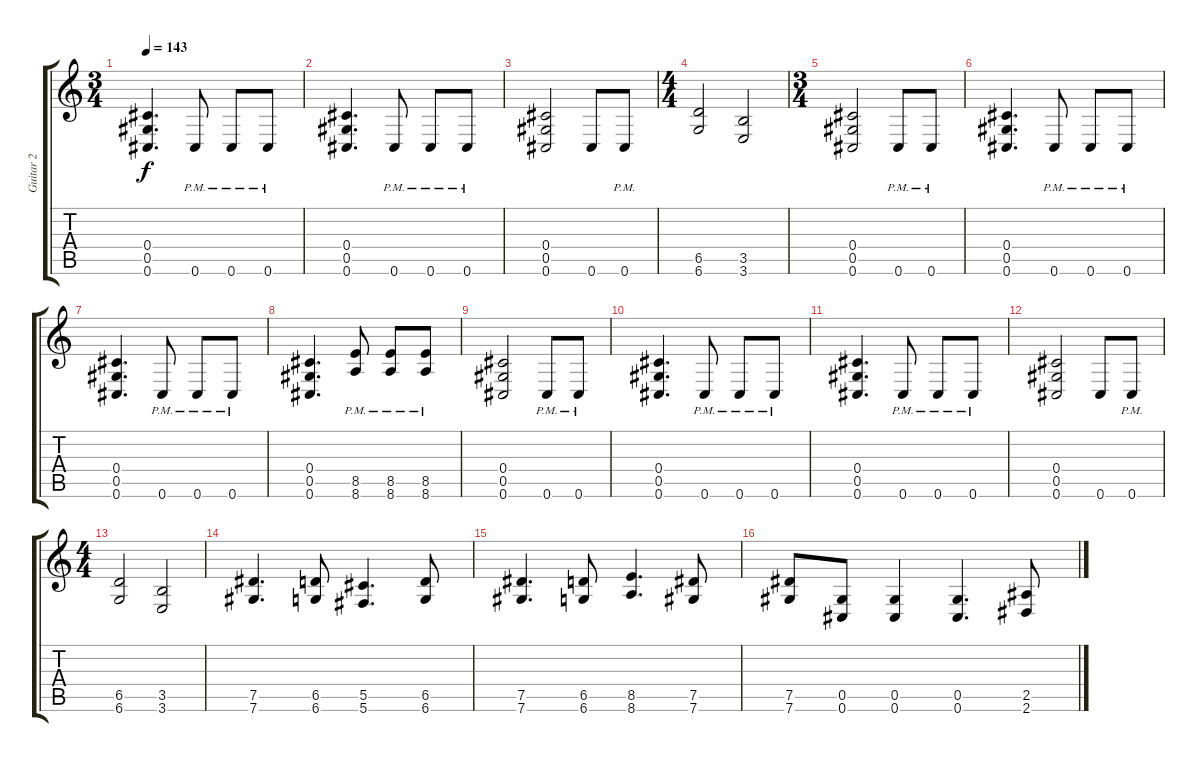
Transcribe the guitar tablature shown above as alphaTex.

\track ("Guitar 2" "Guitar 2") {instrument distortionguitar}
\staff {score tabs}
\tuning (Eb4 Bb3 Gb3 Db3 Ab2 Db2) {hide}
\ts (3 4)
\tempo 143
\clef g2
\ks c
(0.4 0.5 0.6).4{d dy f} 0.6{pm}.8 0.6{pm}.8 0.6{pm}.8 |
(0.4 0.5 0.6).4{d} 0.6{pm}.8 0.6{pm}.8 0.6{pm}.8 |
(0.4 0.5 0.6).2 0.6.8 0.6{pm}.8 |
\ts (4 4)
(6.5 6.6).2 (3.5 3.6).2 |
\ts (3 4)
(0.4 0.5 0.6).2 0.6{pm}.8 0.6{pm}.8 |
(0.4 0.5 0.6).4{d} 0.6{pm}.8 0.6{pm}.8 0.6{pm}.8 |
(0.4 0.5 0.6).4{d} 0.6{pm}.8 0.6{pm}.8 0.6{pm}.8 |
(0.4 0.5 0.6).4{d} (8.5{pm} 8.6{pm}).8 (8.5{pm} 8.6{pm}).8 (8.5{pm} 8.6{pm}).8 |
(0.4 0.5 0.6).2 0.6{pm}.8 0.6{pm}.8 |
(0.4 0.5 0.6).4{d} 0.6{pm}.8 0.6{pm}.8 0.6{pm}.8 |
(0.4 0.5 0.6).4{d} 0.6{pm}.8 0.6{pm}.8 0.6{pm}.8 |
(0.4 0.5 0.6).2 0.6.8 0.6{pm}.8 |
\ts (4 4)
(6.5 6.6).2 (3.5 3.6).2 |
(7.5 7.6).4{d} (6.5 6.6).8 (5.5 5.6).4{d} (6.5 6.6).8 |
(7.5 7.6).4{d} (6.5 6.6).8 (8.5 8.6).4{d} (7.5 7.6).8 |
(7.5 7.6).8 (0.5 0.6).8 (0.5 0.6).4 (0.5 0.6).4{d} (2.5 2.6).8
